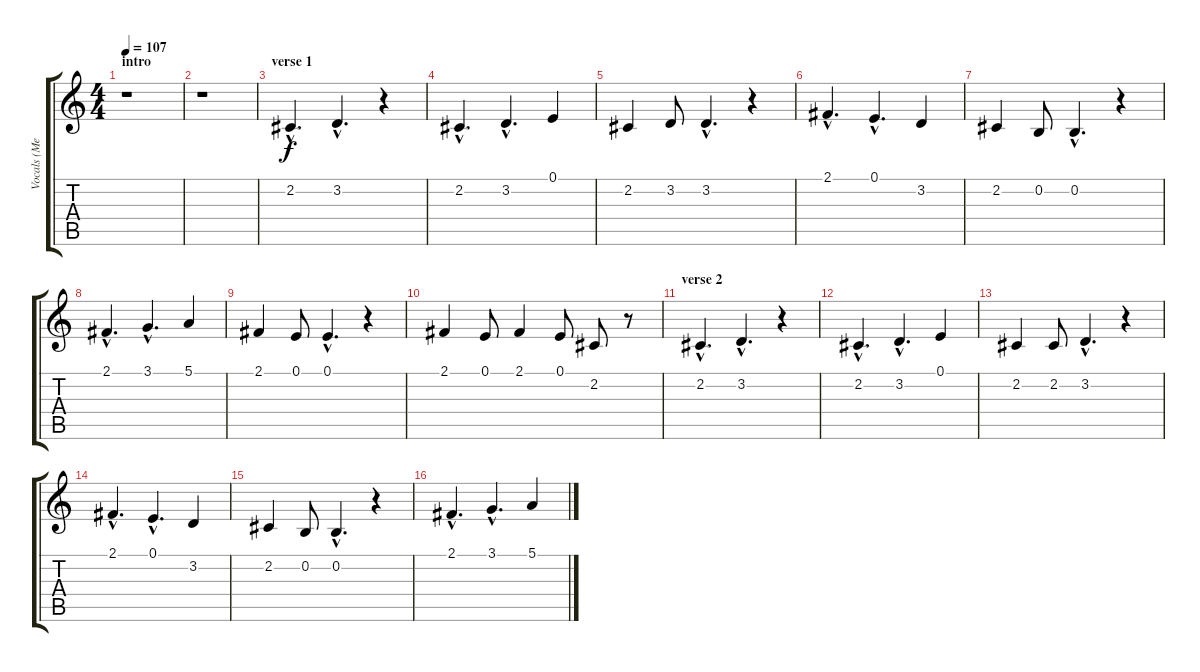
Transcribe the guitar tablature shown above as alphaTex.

\track ("Vocals (Mercury)" "Vocals (Me") {instrument lead6voice}
\staff {score tabs}
\tuning (E4 B3 G3 D3 A2 E2) {hide}
\ts (4 4)
\section ("" "intro ")
\tempo 107
\clef g2
\ks c
r.1{dy f instrument lead6voice} |
r.1 |
\section ("" "verse 1")
2.2{hac}.4{d} 3.2{hac}.4{d} r.4 |
2.2{hac}.4{d} 3.2{hac}.4{d} 0.1.4 |
2.2.4 3.2.8 3.2{hac}.4{d} r.4 |
2.1{hac}.4{d} 0.1{hac}.4{d} 3.2.4 |
2.2.4 0.2.8 0.2{hac}.4{d} r.4 |
2.1{hac}.4{d} 3.1{hac}.4{d} 5.1.4 |
2.1.4 0.1.8 0.1{hac}.4{d} r.4 |
2.1.4 0.1.8 2.1.4 0.1.8 2.2.8 r.8 |
\section ("" "verse 2")
2.2{hac}.4{d} 3.2{hac}.4{d} r.4 |
2.2{hac}.4{d} 3.2{hac}.4{d} 0.1.4 |
2.2.4 2.2.8 3.2{hac}.4{d} r.4 |
2.1{hac}.4{d} 0.1{hac}.4{d} 3.2.4 |
2.2.4 0.2.8 0.2{hac}.4{d} r.4 |
2.1{hac}.4{d} 3.1{hac}.4{d} 5.1.4
